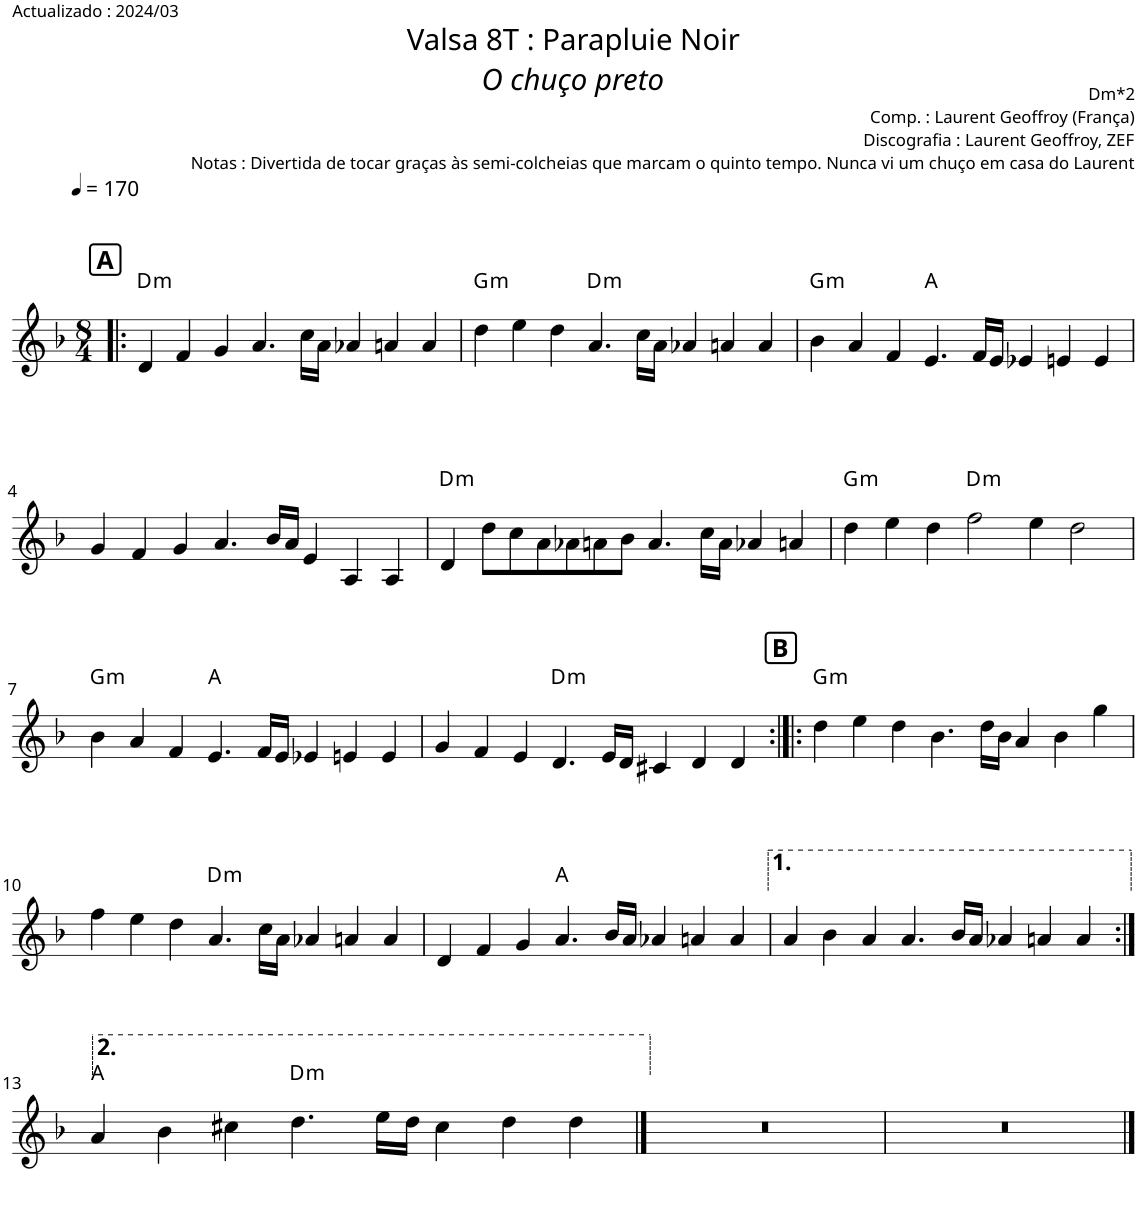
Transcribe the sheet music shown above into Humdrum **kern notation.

**kern	**harte
*part1	*part1
*staff1	*
*I"Piano	*
*I'Pno.	*
*clefG2	*
*k[b-]	*
*M8/4	*
*MM170	*
!!LO:REH:place=s1:a:B:cj:fs=12:t=A
=1!|:	=1!|:
!	!LO:H:kt=m
4d/	D:min
4f/	.
4g/	.
4.a/	.
16cc\LL	.
16a\JJ	.
4a-X/	.
4an/	.
4a/	.
=2	=2
!	!LO:H:kt=m
4dd\	G:min
4ee\	.
4dd\	.
!	!LO:H:kt=m
4.a/	D:min
16cc\LL	.
16a\JJ	.
4a-X/	.
4an/	.
4a/	.
=3	=3
!	!LO:H:kt=m
4b-\	G:min
4a/	.
4f/	.
4.e/	A:maj
16f/LL	.
16e/JJ	.
4e-X/	.
4en/	.
4e/	.
!!LO:LB:g=z
=4	=4
4g/	.
4f/	.
4g/	.
4.a/	.
16b-/LL	.
16a/JJ	.
4e/	.
4A/	.
4A/	.
=5	=5
!	!LO:H:kt=m
4d/	D:min
8dd\L	.
8cc\	.
8a\	.
8a-X\	.
8an\	.
8b-\J	.
4.a/	.
16cc\LL	.
16a\JJ	.
4a-X/	.
4an/	.
=6	=6
!	!LO:H:kt=m
4dd\	G:min
4ee\	.
4dd\	.
!	!LO:H:kt=m
2ff\	D:min
4ee\	.
2dd\	.
!!LO:LB:g=z
=7	=7
!	!LO:H:kt=m
4b-\	G:min
4a/	.
4f/	.
4.e/	A:maj
16f/LL	.
16e/JJ	.
4e-X/	.
4en/	.
4e/	.
=8	=8
4g/	.
4f/	.
4e/	.
!	!LO:H:kt=m
4.d/	D:min
16e/LL	.
16d/JJ	.
4c#X/	.
4d/	.
4d/	.
!!LO:REH:place=s1:a:B:cj:fs=12:t=B
=9:|!|:	=9:|!|:
!	!LO:H:kt=m
4dd\	G:min
4ee\	.
4dd\	.
4.b-\	.
16dd\LL	.
16b-\JJ	.
4a/	.
4b-\	.
4gg\	.
!!LO:LB:g=z
=10	=10
4ff\	.
4ee\	.
4dd\	.
!	!LO:H:kt=m
4.a/	D:min
16cc\LL	.
16a\JJ	.
4a-X/	.
4an/	.
4a/	.
=11	=11
4d/	.
4f/	.
4g/	.
4.a/	A:maj
16b-/LL	.
16a/JJ	.
4a-X/	.
4an/	.
4a/	.
=12	=12
4a/	.
4b-\	.
4a/	.
4.a/	.
16b-/LL	.
16a/JJ	.
4a-X/	.
4an/	.
4a/	.
!!LO:LB:g=z
=13:|!	=13:|!
4a/	A:maj
4b-\	.
4cc#X\	.
!	!LO:H:kt=m
4.dd\	D:min
16ee\LL	.
16dd\JJ	.
4cc#\	.
4dd\	.
4dd\	.
==14	==14
0r	.
=15	=15
0r	.
==	==
*-	*-
